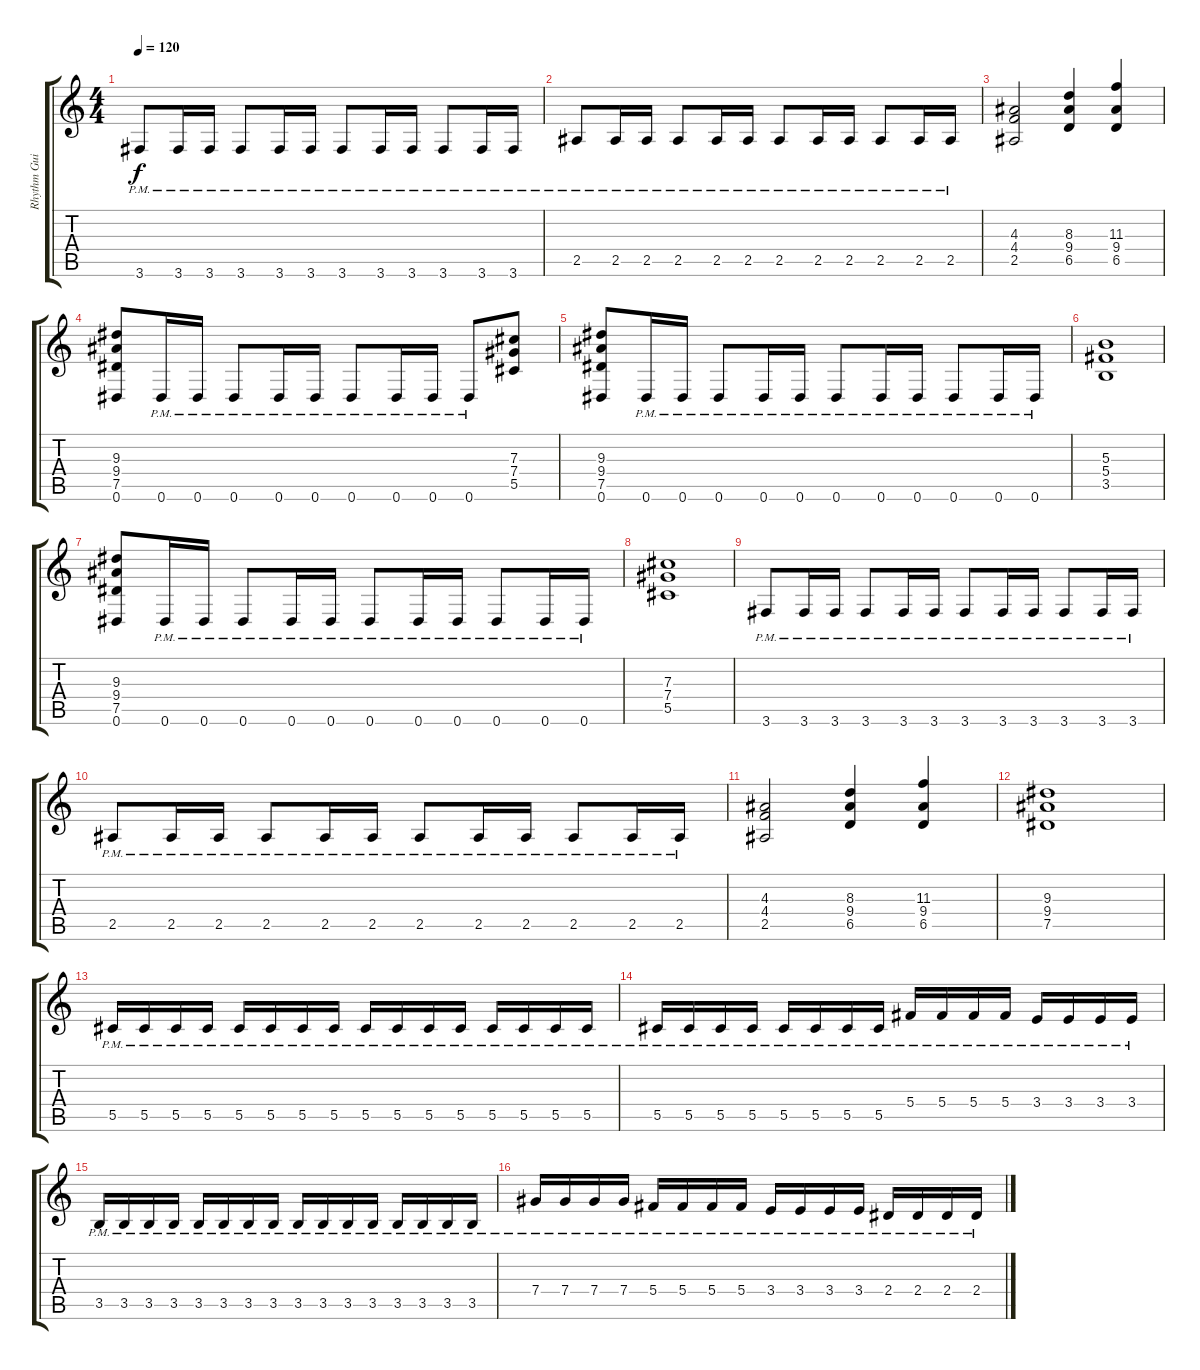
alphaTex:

\track ("Rhythm Guitar" "Rhythm Gui") {instrument distortionguitar}
\staff {score tabs}
\tuning (Eb4 Bb3 Gb3 Db3 Ab2 Eb2) {hide}
\ts (4 4)
\tempo 120
\clef g2
\ks c
3.6{pm}.8{dy f} 3.6{pm}.16 3.6{pm}.16 3.6{pm}.8 3.6{pm}.16 3.6{pm}.16 3.6{pm}.8 3.6{pm}.16 3.6{pm}.16 3.6{pm}.8 3.6{pm}.16 3.6{pm}.16 |
2.5{pm}.8 2.5{pm}.16 2.5{pm}.16 2.5{pm}.8 2.5{pm}.16 2.5{pm}.16 2.5{pm}.8 2.5{pm}.16 2.5{pm}.16 2.5{pm}.8 2.5{pm}.16 2.5{pm}.16 |
(4.3 4.4 2.5).2 (8.3 9.4 6.5).4 (11.3 9.4 6.5).4 |
(9.3 9.4 7.5 0.6).8 0.6{pm}.16 0.6{pm}.16 0.6{pm}.8 0.6{pm}.16 0.6{pm}.16 0.6{pm}.8 0.6{pm}.16 0.6{pm}.16 0.6{pm}.8 (7.3 7.4 5.5).8 |
(9.3 9.4 7.5 0.6).8 0.6{pm}.16 0.6{pm}.16 0.6{pm}.8 0.6{pm}.16 0.6{pm}.16 0.6{pm}.8 0.6{pm}.16 0.6{pm}.16 0.6{pm}.8 0.6{pm}.16 0.6{pm}.16 |
(5.3 5.4 3.5).1 |
(9.3 9.4 7.5 0.6).8 0.6{pm}.16 0.6{pm}.16 0.6{pm}.8 0.6{pm}.16 0.6{pm}.16 0.6{pm}.8 0.6{pm}.16 0.6{pm}.16 0.6{pm}.8 0.6{pm}.16 0.6{pm}.16 |
(7.3 7.4 5.5).1 |
3.6{pm}.8 3.6{pm}.16 3.6{pm}.16 3.6{pm}.8 3.6{pm}.16 3.6{pm}.16 3.6{pm}.8 3.6{pm}.16 3.6{pm}.16 3.6{pm}.8 3.6{pm}.16 3.6{pm}.16 |
2.5{pm}.8 2.5{pm}.16 2.5{pm}.16 2.5{pm}.8 2.5{pm}.16 2.5{pm}.16 2.5{pm}.8 2.5{pm}.16 2.5{pm}.16 2.5{pm}.8 2.5{pm}.16 2.5{pm}.16 |
(4.3 4.4 2.5).2 (8.3 9.4 6.5).4 (11.3 9.4 6.5).4 |
(9.3 9.4 7.5).1 |
5.5{pm}.16 5.5{pm}.16 5.5{pm}.16 5.5{pm}.16 5.5{pm}.16 5.5{pm}.16 5.5{pm}.16 5.5{pm}.16 5.5{pm}.16 5.5{pm}.16 5.5{pm}.16 5.5{pm}.16 5.5{pm}.16 5.5{pm}.16 5.5{pm}.16 5.5{pm}.16 |
5.5{pm}.16 5.5{pm}.16 5.5{pm}.16 5.5{pm}.16 5.5{pm}.16 5.5{pm}.16 5.5{pm}.16 5.5{pm}.16 5.4{pm}.16 5.4{pm}.16 5.4{pm}.16 5.4{pm}.16 3.4{pm}.16 3.4{pm}.16 3.4{pm}.16 3.4{pm}.16 |
3.5{pm}.16 3.5{pm}.16 3.5{pm}.16 3.5{pm}.16 3.5{pm}.16 3.5{pm}.16 3.5{pm}.16 3.5{pm}.16 3.5{pm}.16 3.5{pm}.16 3.5{pm}.16 3.5{pm}.16 3.5{pm}.16 3.5{pm}.16 3.5{pm}.16 3.5{pm}.16 |
7.4{pm}.16 7.4{pm}.16 7.4{pm}.16 7.4{pm}.16 5.4{pm}.16 5.4{pm}.16 5.4{pm}.16 5.4{pm}.16 3.4{pm}.16 3.4{pm}.16 3.4{pm}.16 3.4{pm}.16 2.4{pm}.16 2.4{pm}.16 2.4{pm}.16 2.4{pm}.16
